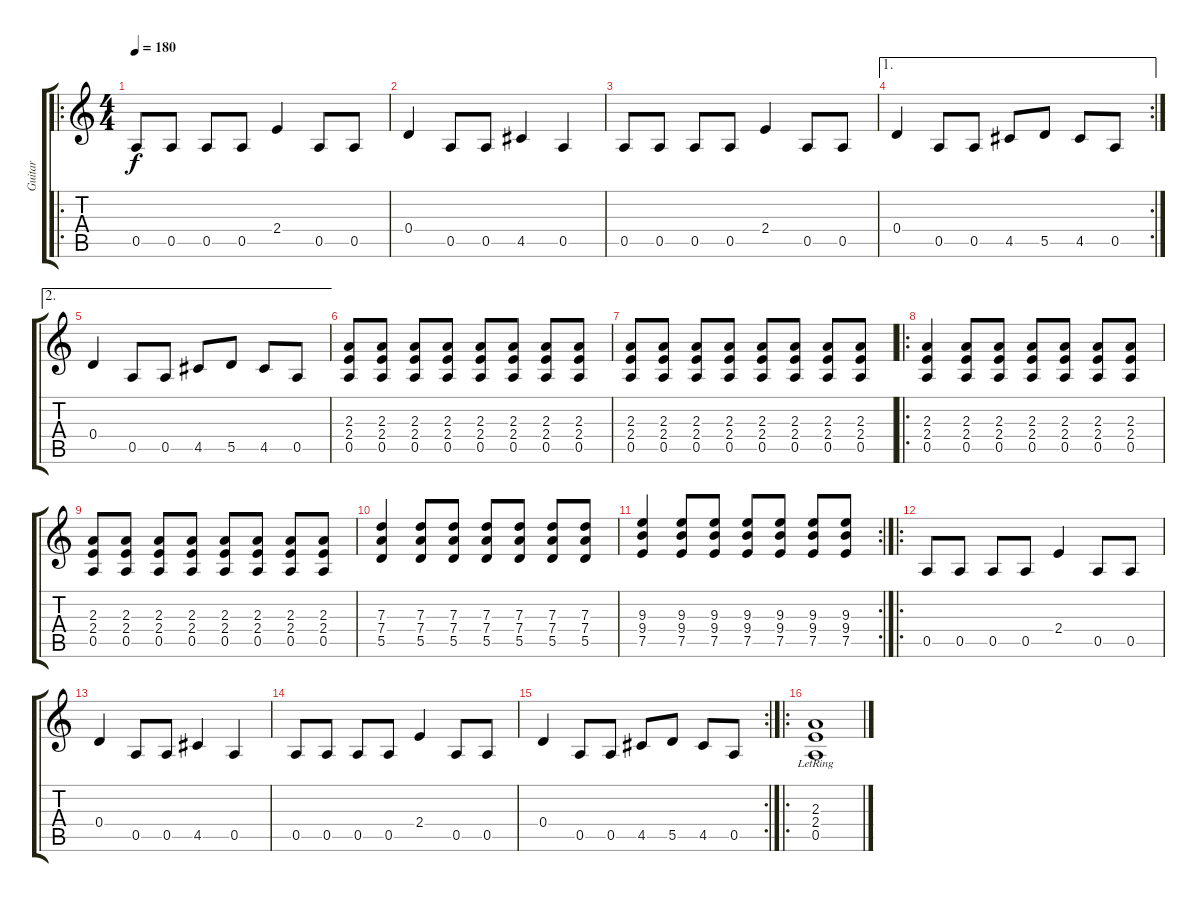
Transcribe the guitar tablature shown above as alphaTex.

\track ("Guitar" "Guitar") {instrument distortionguitar}
\staff {score tabs}
\tuning (E4 B3 G3 D3 A2 E2) {hide}
\ro
\ts (4 4)
\tempo 180
\clef g2
\ks c
0.5.8{dy f instrument distortionguitar} 0.5.8 0.5.8 0.5.8 2.4.4 0.5.8 0.5.8 |
0.4.4 0.5.8 0.5.8 4.5.4 0.5.4 |
0.5.8 0.5.8 0.5.8 0.5.8 2.4.4 0.5.8 0.5.8 |
\ae 1
\rc 2
0.4.4 0.5.8 0.5.8 4.5.8 5.5.8 4.5.8 0.5.8 |
\ae 2
0.4.4 0.5.8 0.5.8 4.5.8 5.5.8 4.5.8 0.5.8 |
(2.3 2.4 0.5).8{instrument electricguitarmuted} (2.3 2.4 0.5).8 (2.3 2.4 0.5).8 (2.3 2.4 0.5).8 (2.3 2.4 0.5).8 (2.3 2.4 0.5).8 (2.3 2.4 0.5).8 (2.3 2.4 0.5).8 |
(2.3 2.4 0.5).8 (2.3 2.4 0.5).8 (2.3 2.4 0.5).8 (2.3 2.4 0.5).8 (2.3 2.4 0.5).8 (2.3 2.4 0.5).8 (2.3 2.4 0.5).8 (2.3 2.4 0.5).8 |
\ro
(2.3 2.4 0.5).4{volume 14 instrument distortionguitar} (2.3 2.4 0.5).8{instrument electricguitarmuted} (2.3 2.4 0.5).8 (2.3 2.4 0.5).8 (2.3 2.4 0.5).8 (2.3 2.4 0.5).8 (2.3 2.4 0.5).8 |
(2.3 2.4 0.5).8 (2.3 2.4 0.5).8 (2.3 2.4 0.5).8 (2.3 2.4 0.5).8 (2.3 2.4 0.5).8 (2.3 2.4 0.5).8 (2.3 2.4 0.5).8 (2.3 2.4 0.5).8 |
(7.3 7.4 5.5).4{instrument distortionguitar} (7.3 7.4 5.5).8{instrument electricguitarmuted} (7.3 7.4 5.5).8 (7.3 7.4 5.5).8 (7.3 7.4 5.5).8 (7.3 7.4 5.5).8 (7.3 7.4 5.5).8 |
\rc 2
(9.3 9.4 7.5).4{instrument distortionguitar} (9.3 9.4 7.5).8{instrument electricguitarmuted} (9.3 9.4 7.5).8 (9.3 9.4 7.5).8 (9.3 9.4 7.5).8 (9.3 9.4 7.5).8 (9.3 9.4 7.5).8 |
\ro
0.5.8{volume 16 instrument distortionguitar} 0.5.8 0.5.8 0.5.8 2.4.4 0.5.8 0.5.8 |
0.4.4 0.5.8 0.5.8 4.5.4 0.5.4 |
0.5.8 0.5.8 0.5.8 0.5.8 2.4.4 0.5.8 0.5.8 |
\rc 2
0.4.4 0.5.8 0.5.8 4.5.8 5.5.8 4.5.8 0.5.8 |
\ro
(2.3{lr} 2.4{lr} 0.5{lr}).1{volume 12 instrument distortionguitar}
